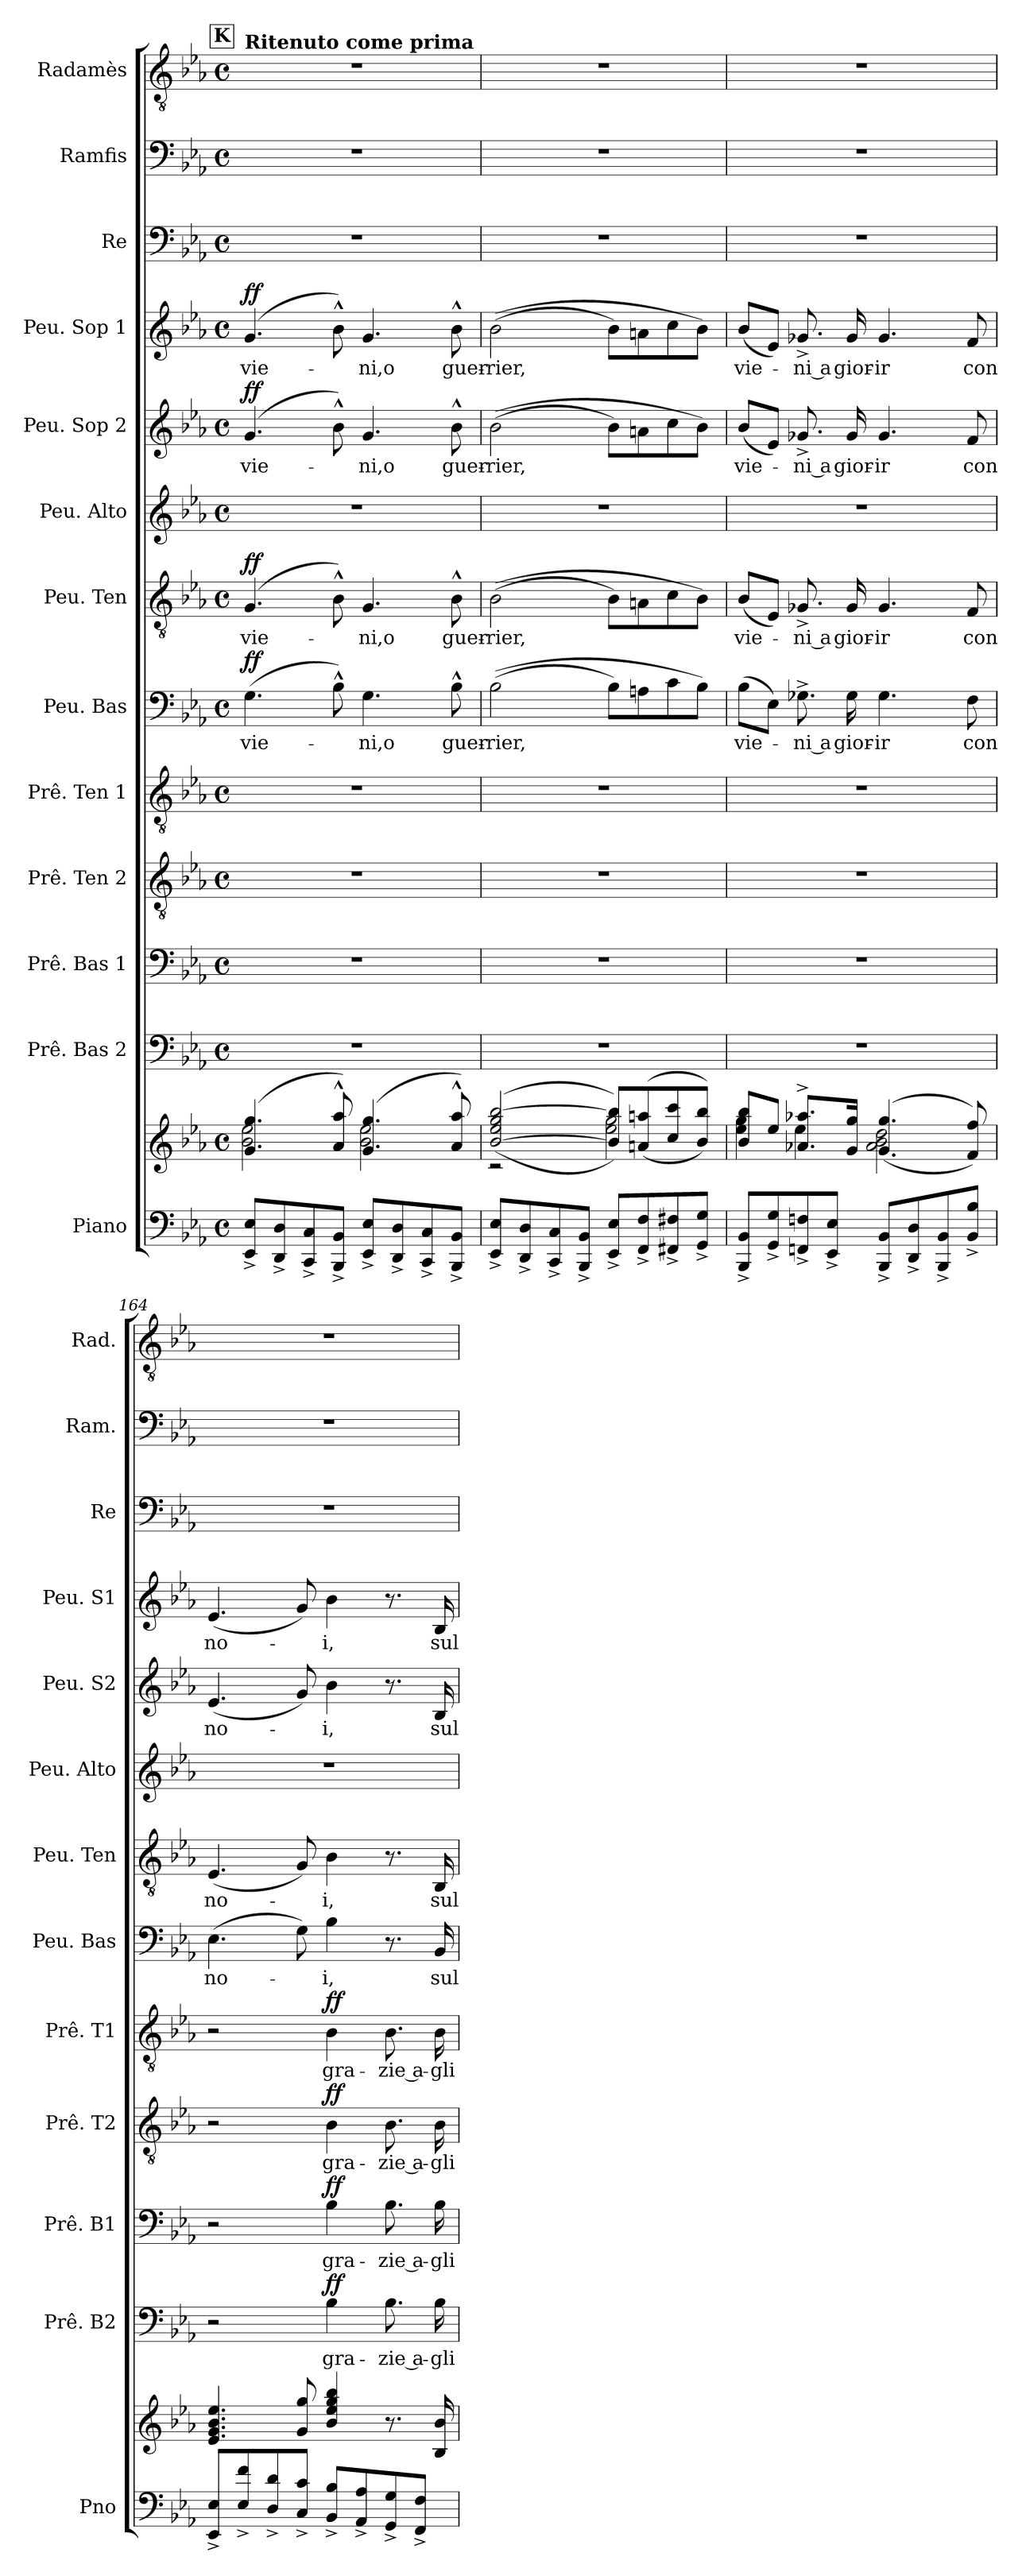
**kern	**kern	**kern	**text	**dynam	**kern	**text	**dynam	**kern	**text	**dynam	**kern	**text	**dynam	**kern	**text	**dynam	**kern	**text	**dynam	**kern	**kern	**text	**dynam	**kern	**text	**dynam	**kern	**kern	**kern
*part13	*part13	*part12	*part12	*part12	*part11	*part11	*part11	*part10	*part10	*part10	*part9	*part9	*part9	*part8	*part8	*part8	*part7	*part7	*part7	*part6	*part5	*part5	*part5	*part4	*part4	*part4	*part3	*part2	*part1
*staff14	*staff13	*staff12	*staff12	*staff12	*staff11	*staff11	*staff11	*staff10	*staff10	*staff10	*staff9	*staff9	*staff9	*staff8	*staff8	*staff8	*staff7	*staff7	*staff7	*staff6	*staff5	*staff5	*staff5	*staff4	*staff4	*staff4	*staff3	*staff2	*staff1
*I"Piano	*	*I"Prê. Bas 2	*	*	*I"Prê. Bas 1	*	*	*I"Prê. Ten 2	*	*	*I"Prê. Ten 1	*	*	*I"Peu. Bas	*	*	*I"Peu. Ten	*	*	*I"Peu. Alto	*I"Peu. Sop 2	*	*	*I"Peu. Sop 1	*	*	*I"Re	*I"Ramfis	*I"Radamès
*I'Pno	*	*I'Prê. B2	*	*	*I'Prê. B1	*	*	*I'Prê. T2	*	*	*I'Prê. T1	*	*	*I'Peu. Bas	*	*	*I'Peu. Ten	*	*	*I'Peu. Alto	*I'Peu. S2	*	*	*I'Peu. S1	*	*	*I'Re	*I'Ram.	*I'Rad.
!!LO:PB:g=z
*clefF4	*clefG2	*clefF4	*	*	*clefF4	*	*	*clefGv2	*	*	*clefGv2	*	*	*clefF4	*	*	*clefGv2	*	*	*clefG2	*clefG2	*	*	*clefG2	*	*	*clefF4	*clefF4	*clefGv2
*k[b-e-a-]	*k[b-e-a-]	*k[b-e-a-]	*	*	*k[b-e-a-]	*	*	*k[b-e-a-]	*	*	*k[b-e-a-]	*	*	*k[b-e-a-]	*	*	*k[b-e-a-]	*	*	*k[b-e-a-]	*k[b-e-a-]	*	*	*k[b-e-a-]	*	*	*k[b-e-a-]	*k[b-e-a-]	*k[b-e-a-]
*M4/4	*M4/4	*M4/4	*	*	*M4/4	*	*	*M4/4	*	*	*M4/4	*	*	*M4/4	*	*	*M4/4	*	*	*M4/4	*M4/4	*	*	*M4/4	*	*	*M4/4	*M4/4	*M4/4
*met(c)	*met(c)	*met(c)	*	*	*met(c)	*	*	*met(c)	*	*	*met(c)	*	*	*met(c)	*	*	*met(c)	*	*	*met(c)	*met(c)	*	*	*met(c)	*	*	*met(c)	*met(c)	*met(c)
*MM100	*MM100	*MM100	*	*	*MM100	*	*	*MM100	*	*	*MM100	*	*	*MM100	*	*	*MM100	*	*	*MM100	*MM100	*	*	*MM100	*	*	*MM100	*MM100	*MM100
!!LO:REH:place=s1:a:fs=18:t=K
=161	=161	=161	=161	=161	=161	=161	=161	=161	=161	=161	=161	=161	=161	=161	=161	=161	=161	=161	=161	=161	=161	=161	=161	=161	=161	=161	=161	=161	=161
*	*^	*	*	*	*	*	*	*	*	*	*	*	*	*	*	*	*	*	*	*	*	*	*	*	*	*	*	*	*
!	!	!	!	!	!	!	!	!	!	!	!	!	!	!	!	!	!	!	!	!	!	!	!	!	!	!	!	!	!	!LO:TX:a:B:t=Ritenuto come prima
!	!	!	!	!	!	!	!	!	!	!	!	!	!	!	!	!LO:LY:b:color=#0055FF	!LO:DY:a	!	!LO:LY:b:color=#0055FF	!LO:DY:a	!	!	!LO:LY:b:color=#AA0000	!LO:DY:a	!	!LO:LY:b:color=#0055FF	!LO:DY:a	!	!	!
8EE-/^ 8E-/^L	(>4.g/ 4.gg/	2b-\ 2ee-\	1r	.	.	1r	.	.	1r	.	.	1r	.	.	(>4.G\	vie-	ff	(>4.G/	vie-	ff	1r	(>4.g/	vie-	ff	(>4.g/	vie-	ff	1r	1r	1r
8DD/^ 8D/^	.	.	.	.	.	.	.	.	.	.	.	.	.	.	.	.	.	.	.	.	.	.	.	.	.	.	.	.	.	.
8CC/^ 8C/^	.	.	.	.	.	.	.	.	.	.	.	.	.	.	.	.	.	.	.	.	.	.	.	.	.	.	.	.	.	.
8BBB-/^ 8BB-/^J	8a-/^^ 8aa-/^^)	.	.	.	.	.	.	.	.	.	.	.	.	.	8B-^^\)	.	.	8B-^^\)	.	.	.	8b-^^\)	.	.	8b-^^\)	.	.	.	.	.
!	!	!	!	!	!	!	!	!	!	!	!	!	!	!	!	!LO:LY:b:color=#0055FF	!	!	!LO:LY:b:color=#0055FF	!	!	!	!LO:LY:b:color=#AA0000	!	!	!LO:LY:b:color=#0055FF	!	!	!	!
8EE-/^ 8E-/^L	(>4.g/ 4.gg/	2b-\ 2ee-\	.	.	.	.	.	.	.	.	.	.	.	.	4.G\	-ni,o	.	4.G/	-ni,o	.	.	4.g/	-ni,o	.	4.g/	-ni,o	.	.	.	.
8DD/^ 8D/^	.	.	.	.	.	.	.	.	.	.	.	.	.	.	.	.	.	.	.	.	.	.	.	.	.	.	.	.	.	.
8CC/^ 8C/^	.	.	.	.	.	.	.	.	.	.	.	.	.	.	.	.	.	.	.	.	.	.	.	.	.	.	.	.	.	.
!	!	!	!	!	!	!	!	!	!	!	!	!	!	!	!	!LO:LY:b:color=#0055FF	!	!	!LO:LY:b:color=#0055FF	!	!	!	!LO:LY:b:color=#AA0000	!	!	!LO:LY:b:color=#0055FF	!	!	!	!
8BBB-/^ 8BB-/^J	8a-/^^ 8aa-/^^)	.	.	.	.	.	.	.	.	.	.	.	.	.	8B-^^\	guer-	.	8B-^^\	guer-	.	.	8b-^^\	guer-	.	8b-^^\	guer-	.	.	.	.
=162	=162	=162	=162	=162	=162	=162	=162	=162	=162	=162	=162	=162	=162	=162	=162	=162	=162	=162	=162	=162	=162	=162	=162	=162	=162	=162	=162	=162	=162	=162
!	!	!	!	!	!	!	!	!	!	!	!	!	!	!	!	!LO:LY:b:color=#0055FF	!	!	!LO:LY:b:color=#0055FF	!	!	!	!LO:LY:b:color=#AA0000	!	!	!LO:LY:b:color=#0055FF	!	!	!	!
8EE-/^ 8E-/^L	(>(>[2b-/ 2ee-/ 2gg/ [2bb-/	2r	1r	.	.	1r	.	.	1r	.	.	1r	.	.	(>(>2B-\	-rier,	.	(>(>2B-\	-rier,	.	1r	(>(>2b-\	-rier,	.	(>(>2b-\	-rier,	.	1r	1r	1r
8DD/^ 8D/^	.	.	.	.	.	.	.	.	.	.	.	.	.	.	.	.	.	.	.	.	.	.	.	.	.	.	.	.	.	.
8CC/^ 8C/^	.	.	.	.	.	.	.	.	.	.	.	.	.	.	.	.	.	.	.	.	.	.	.	.	.	.	.	.	.	.
8BBB-/^ 8BB-/^J	.	.	.	.	.	.	.	.	.	.	.	.	.	.	.	.	.	.	.	.	.	.	.	.	.	.	.	.	.	.
8EE-/^ 8E-/^L	8b-/] 8bb-/]L))	2ee-\ 2gg\	.	.	.	.	.	.	.	.	.	.	.	.	8B-\L)	.	.	8B-\L)	.	.	.	8b-\L)	.	.	8b-\L)	.	.	.	.	.
8FF/^ 8F/^	(>(>8an/ 8aan/	.	.	.	.	.	.	.	.	.	.	.	.	.	8An\	.	.	8An\	.	.	.	8an\	.	.	8an\	.	.	.	.	.
8FF#X/^ 8F#X/^	8cc/ 8ccc/	.	.	.	.	.	.	.	.	.	.	.	.	.	8c\	.	.	8c\	.	.	.	8cc\	.	.	8cc\	.	.	.	.	.
8GG/^ 8G/^J	8b-/ 8bb-/J))	.	.	.	.	.	.	.	.	.	.	.	.	.	8B-\J)	.	.	8B-\J)	.	.	.	8b-\J)	.	.	8b-\J)	.	.	.	.	.
=163	=163	=163	=163	=163	=163	=163	=163	=163	=163	=163	=163	=163	=163	=163	=163	=163	=163	=163	=163	=163	=163	=163	=163	=163	=163	=163	=163	=163	=163	=163
!	!	!	!	!	!	!	!	!	!	!	!	!	!	!	!	!LO:LY:b:color=#0055FF	!	!	!LO:LY:b:color=#0055FF	!	!	!	!LO:LY:b:color=#AA0000	!	!	!LO:LY:b:color=#0055FF	!	!	!	!
8BBB-/^ 8BB-/^L	8b-/ 8bb-/L	4ee-\ 4gg\	1r	.	.	1r	.	.	1r	.	.	1r	.	.	(>8B-\L	vie-	.	(<8B-/L	vie-	.	1r	(<8b-/L	vie-	.	(<8b-/L	vie-	.	1r	1r	1r
8GG/^ 8G/^	8ee-/J	.	.	.	.	.	.	.	.	.	.	.	.	.	8E-\J)	.	.	8E-/J)	.	.	.	8e-/J)	.	.	8e-/J)	.	.	.	.	.
!	!	!	!	!	!	!	!	!	!	!	!	!	!	!	!	!LO:LY:b:color=#0055FF	!	!	!LO:LY:b:color=#0055FF	!	!	!	!LO:LY:b:color=#AA0000	!	!	!LO:LY:b:color=#0055FF	!	!	!	!
8FFn/^ 8Fn/^	8.a-X/^ 8.aa-X/^L	4ee-\	.	.	.	.	.	.	.	.	.	.	.	.	8.G-X^\	-ni a	.	8.G-X^/	-ni a	.	.	8.g-X^/	-ni a	.	8.g-X^/	-ni a	.	.	.	.
8EE-/^ 8E-/^J	.	.	.	.	.	.	.	.	.	.	.	.	.	.	.	.	.	.	.	.	.	.	.	.	.	.	.	.	.	.
!	!	!	!	!	!	!	!	!	!	!	!	!	!	!	!	!LO:LY:b:color=#0055FF	!	!	!LO:LY:b:color=#0055FF	!	!	!	!LO:LY:b:color=#AA0000	!	!	!LO:LY:b:color=#0055FF	!	!	!	!
.	16g/ 16gg/Jk	.	.	.	.	.	.	.	.	.	.	.	.	.	16G-\	gior-	.	16G-/	gior-	.	.	16g-/	gior-	.	16g-/	gior-	.	.	.	.
!	!	!	!	!	!	!	!	!	!	!	!	!	!	!	!	!LO:LY:b:color=#0055FF	!	!	!LO:LY:b:color=#0055FF	!	!	!	!LO:LY:b:color=#AA0000	!	!	!LO:LY:b:color=#0055FF	!	!	!	!
8BBB-/^ 8BB-/^L	(>(>4.g/ 4.gg/	2a-\ 2b-\ 2dd\	.	.	.	.	.	.	.	.	.	.	.	.	4.G-\	-ir	.	4.G-/	-ir	.	.	4.g-/	-ir	.	4.g-/	-ir	.	.	.	.
8DD/^ 8D/^	.	.	.	.	.	.	.	.	.	.	.	.	.	.	.	.	.	.	.	.	.	.	.	.	.	.	.	.	.	.
8BBB-/^ 8BB-/^	.	.	.	.	.	.	.	.	.	.	.	.	.	.	.	.	.	.	.	.	.	.	.	.	.	.	.	.	.	.
!	!	!	!	!	!	!	!	!	!	!	!	!	!	!	!	!LO:LY:b:color=#0055FF	!	!	!LO:LY:b:color=#0055FF	!	!	!	!LO:LY:b:color=#AA0000	!	!	!LO:LY:b:color=#0055FF	!	!	!	!
8BB-/^ 8B-/^J	8f/ 8ff/))	.	.	.	.	.	.	.	.	.	.	.	.	.	8F\	con	.	8F/	con	.	.	8f/	con	.	8f/	con	.	.	.	.
*	*v	*v	*	*	*	*	*	*	*	*	*	*	*	*	*	*	*	*	*	*	*	*	*	*	*	*	*	*	*	*
=164	=164	=164	=164	=164	=164	=164	=164	=164	=164	=164	=164	=164	=164	=164	=164	=164	=164	=164	=164	=164	=164	=164	=164	=164	=164	=164	=164	=164	=164
!	!	!	!	!	!	!	!	!	!	!	!	!	!	!	!LO:LY:b:color=#0055FF	!	!	!LO:LY:b:color=#0055FF	!	!	!	!LO:LY:b:color=#AA0000	!	!	!LO:LY:b:color=#0055FF	!	!	!	!
8EE-/^ 8E-/^L	4.e-/ 4.g/ 4.b-/ 4.ee-/	2r	.	.	2r	.	.	2r	.	.	2r	.	.	(>4.E-\	no-	.	(<4.E-/	no-	.	1r	(<4.e-/	no-	.	(<4.e-/	no-	.	1r	1r	1r
8E-/^ 8f/^	.	.	.	.	.	.	.	.	.	.	.	.	.	.	.	.	.	.	.	.	.	.	.	.	.	.	.	.	.
8D/^ 8d/^	.	.	.	.	.	.	.	.	.	.	.	.	.	.	.	.	.	.	.	.	.	.	.	.	.	.	.	.	.
8C/^ 8c/^J	8g/ 8gg/	.	.	.	.	.	.	.	.	.	.	.	.	8G\)	.	.	8G/)	.	.	.	8g/)	.	.	8g/)	.	.	.	.	.
!	!	!	!LO:LY:b:color=#0055FF	!LO:DY:a	!	!LO:LY:b:color=#0055FF	!LO:DY:a	!	!LO:LY:b:color=#0055FF	!LO:DY:a	!	!LO:LY:b:color=#0055FF	!LO:DY:a	!	!LO:LY:b:color=#0055FF	!	!	!LO:LY:b:color=#0055FF	!	!	!	!LO:LY:b:color=#AA0000	!	!	!LO:LY:b:color=#0055FF	!	!	!	!
8BB-/^ 8B-/^L	4b-/ 4ee-/ 4gg/ 4bb-/	4B-\	gra-	ff	4B-\	gra-	ff	4B-\	gra-	ff	4B-\	gra-	ff	4B-\	-i,	.	4B-\	-i,	.	.	4b-\	-i,	.	4b-\	-i,	.	.	.	.
8AA-/^ 8A-/^	.	.	.	.	.	.	.	.	.	.	.	.	.	.	.	.	.	.	.	.	.	.	.	.	.	.	.	.	.
!	!	!	!LO:LY:b:color=#0055FF	!	!	!LO:LY:b:color=#0055FF	!	!	!LO:LY:b:color=#0055FF	!	!	!LO:LY:b:color=#0055FF	!	!	!	!	!	!	!	!	!	!	!	!	!	!	!	!	!
8GG/^ 8G/^	8.r	8.B-\	zie a-	.	8.B-\	zie a-	.	8.B-\	zie a-	.	8.B-\	zie a-	.	8.r	.	.	8.r	.	.	.	8.r	.	.	8.r	.	.	.	.	.
8FF/^ 8F/^J	.	.	.	.	.	.	.	.	.	.	.	.	.	.	.	.	.	.	.	.	.	.	.	.	.	.	.	.	.
!	!	!	!LO:LY:b:color=#0055FF	!	!	!LO:LY:b:color=#0055FF	!	!	!LO:LY:b:color=#0055FF	!	!	!LO:LY:b:color=#0055FF	!	!	!LO:LY:b:color=#0055FF	!	!	!LO:LY:b:color=#0055FF	!	!	!	!LO:LY:b:color=#AA0000	!	!	!LO:LY:b:color=#0055FF	!	!	!	!
.	16B-/ 16b-/	16B-\	-gli	.	16B-\	-gli	.	16B-\	-gli	.	16B-\	-gli	.	16BB-/	sul	.	16BB-/	sul	.	.	16B-/	sul	.	16B-/	sul	.	.	.	.
=	=	=	=	=	=	=	=	=	=	=	=	=	=	=	=	=	=	=	=	=	=	=	=	=	=	=	=	=	=
*-	*-	*-	*-	*-	*-	*-	*-	*-	*-	*-	*-	*-	*-	*-	*-	*-	*-	*-	*-	*-	*-	*-	*-	*-	*-	*-	*-	*-	*-
